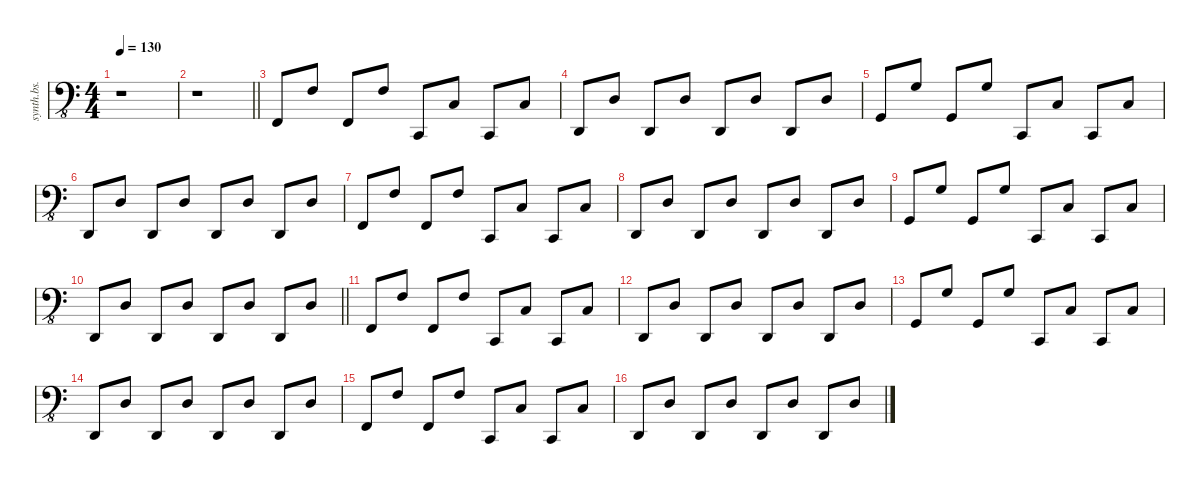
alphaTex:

\defaultSystemsLayout 4
\hideDynamics
\bracketExtendMode nobrackets
\otherSystemsTrackNameOrientation horizontal
\track ("Synth 2-LH" "synth.bs.") {defaultSystemsLayout 4 instrument synthbass1}
\staff {score}
\tuning (G2 D2 A1 E1 B0)
\displaytranspose 0
\ts (4 4)
\tempo 130
\clef f4
\ottava 8vb
\ks c
r.1{dy f beam Down} |
\barLineRight lightlight
r.1{beam Down} |
1.4.8{beam Up} 3.2.8{beam Up} 1.4.8{beam Up} 3.2.8{beam Up} 1.5.8{beam Up} 3.3.8{beam Up} 1.5.8{beam Up} 3.3.8{beam Up} |
3.5.8{beam Up} 5.3.8{beam Up} 3.5.8{beam Up} 5.3.8{beam Up} 3.5.8{beam Up} 5.3.8{beam Up} 3.5.8{beam Up} 5.3.8{beam Up} |
3.4.8{beam Up} 5.2.8{beam Up} 3.4.8{beam Up} 5.2.8{beam Up} 1.5.8{beam Up} 3.3.8{beam Up} 1.5.8{beam Up} 3.3.8{beam Up} |
3.5.8{beam Up} 5.3.8{beam Up} 3.5.8{beam Up} 5.3.8{beam Up} 3.5.8{beam Up} 5.3.8{beam Up} 3.5.8{beam Up} 5.3.8{beam Up} |
1.4.8{beam Up} 3.2.8{beam Up} 1.4.8{beam Up} 3.2.8{beam Up} 1.5.8{beam Up} 3.3.8{beam Up} 1.5.8{beam Up} 3.3.8{beam Up} |
3.5.8{beam Up} 5.3.8{beam Up} 3.5.8{beam Up} 5.3.8{beam Up} 3.5.8{beam Up} 5.3.8{beam Up} 3.5.8{beam Up} 5.3.8{beam Up} |
3.4.8{beam Up} 5.2.8{beam Up} 3.4.8{beam Up} 5.2.8{beam Up} 1.5.8{beam Up} 3.3.8{beam Up} 1.5.8{beam Up} 3.3.8{beam Up} |
\barLineRight lightlight
3.5.8{beam Up} 5.3.8{beam Up} 3.5.8{beam Up} 5.3.8{beam Up} 3.5.8{beam Up} 5.3.8{beam Up} 3.5.8{beam Up} 5.3.8{beam Up} |
1.4.8{beam Up} 3.2.8{beam Up} 1.4.8{beam Up} 3.2.8{beam Up} 1.5.8{beam Up} 3.3.8{beam Up} 1.5.8{beam Up} 3.3.8{beam Up} |
3.5.8{beam Up} 5.3.8{beam Up} 3.5.8{beam Up} 5.3.8{beam Up} 3.5.8{beam Up} 5.3.8{beam Up} 3.5.8{beam Up} 5.3.8{beam Up} |
3.4.8{beam Up} 5.2.8{beam Up} 3.4.8{beam Up} 5.2.8{beam Up} 1.5.8{beam Up} 3.3.8{beam Up} 1.5.8{beam Up} 3.3.8{beam Up} |
3.5.8{beam Up} 5.3.8{beam Up} 3.5.8{beam Up} 5.3.8{beam Up} 3.5.8{beam Up} 5.3.8{beam Up} 3.5.8{beam Up} 5.3.8{beam Up} |
1.4.8{beam Up} 3.2.8{beam Up} 1.4.8{beam Up} 3.2.8{beam Up} 1.5.8{beam Up} 3.3.8{beam Up} 1.5.8{beam Up} 3.3.8{beam Up} |
3.5.8{beam Up} 5.3.8{beam Up} 3.5.8{beam Up} 5.3.8{beam Up} 3.5.8{beam Up} 5.3.8{beam Up} 3.5.8{beam Up} 5.3.8{beam Up}
